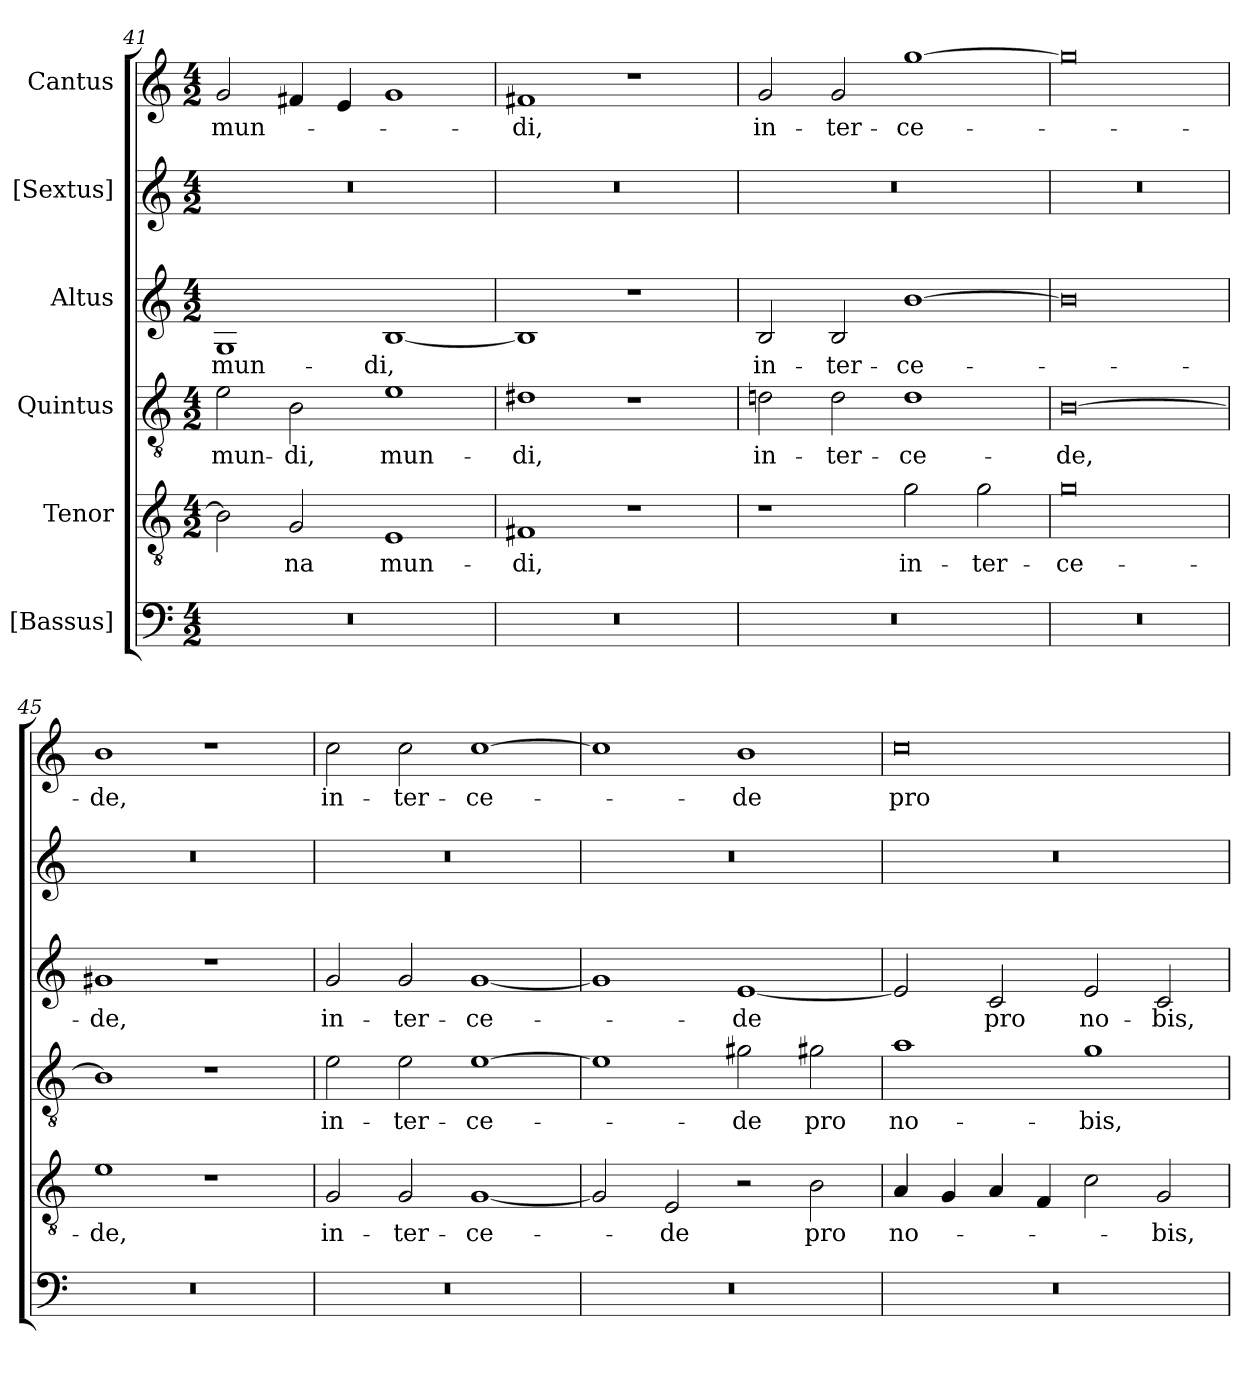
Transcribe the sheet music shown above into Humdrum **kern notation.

**kern	**kern	**text	**kern	**text	**kern	**text	**kern	**kern	**text
*part6	*part5	*part5	*part4	*part4	*part3	*part3	*part2	*part1	*part1
*staff6	*staff5	*staff5	*staff4	*staff4	*staff3	*staff3	*staff2	*staff1	*staff1
*I"[Bassus]	*I"Tenor	*	*I"Quintus	*	*I"Altus	*	*I"[Sextus]	*I"Cantus	*
*clefF4	*clefGv2	*	*clefGv2	*	*clefG2	*	*clefG2	*clefG2	*
*k[]	*k[]	*	*k[]	*	*k[]	*	*k[]	*k[]	*
*C:	*C:	*	*C:	*	*C:	*	*C:	*C:	*
*M4/2	*M4/2	*	*M4/2	*	*M4/2	*	*M4/2	*M4/2	*
=41	=41	=41	=41	=41	=41	=41	=41	=41	=41
0r	2B\]	.	2e\	mun-	1G/	mun-	0r	2g/	mun-
.	2G/	-na	2B\	-di,	.	.	.	4f#X/	.
.	.	.	.	.	.	.	.	4e/	.
.	1E/	mun-	1e\	mun-	[1B/	-di,	.	1g/	.
=42	=42	=42	=42	=42	=42	=42	=42	=42	=42
0r	1F#X/	-di,	1d#X\	-di,	1B/]	.	0r	1f#X/	-di,
.	1r	.	1r	.	1r	.	.	1r	.
=43	=43	=43	=43	=43	=43	=43	=43	=43	=43
0r	1r	.	2dn\	in-	2B/	in-	0r	2g/	in-
.	.	.	2d\	-ter-	2B/	-ter-	.	2g/	-ter-
.	2g\	in-	1d\	-ce-	[1b\	-ce-	.	[1gg\	-ce-
.	2g\	-ter-	.	.	.	.	.	.	.
=44	=44	=44	=44	=44	=44	=44	=44	=44	=44
0r	0g\	-ce-	[0B\	-de,	0b\]	.	0r	0gg\]	.
=45	=45	=45	=45	=45	=45	=45	=45	=45	=45
0r	1e\	-de,	1B\]	.	1g#X/	-de,	0r	1b\	-de,
.	1r	.	1r	.	1r	.	.	1r	.
=46	=46	=46	=46	=46	=46	=46	=46	=46	=46
0r	2G/	in-	2e\	in-	2g/	in-	0r	2cc\	in-
.	2G/	-ter-	2e\	-ter-	2g/	-ter-	.	2cc\	-ter-
.	[1G/	-ce-	[1e\	-ce-	[1g/	-ce-	.	[1cc\	-ce-
=47	=47	=47	=47	=47	=47	=47	=47	=47	=47
0r	2G/]	.	1e\]	.	1g/]	.	0r	1cc\]	.
.	2E/	-de	.	.	.	.	.	.	.
.	2r	.	2g#X\	-de	[1e/	-de	.	1b\	-de
.	2B\	pro	2g#X\	pro	.	.	.	.	.
=48	=48	=48	=48	=48	=48	=48	=48	=48	=48
0r	4A/	no-	1a\	no-	2e/]	.	0r	0cc\	pro
.	4G/	.	.	.	.	.	.	.	.
.	4A/	.	.	.	2c/	pro	.	.	.
.	4F/	.	.	.	.	.	.	.	.
.	2c\	.	1g\	-bis,	2e/	no-	.	.	.
.	2G/	-bis,	.	.	2c/	-bis,	.	.	.
=	=	=	=	=	=	=	=	=	=
*-	*-	*-	*-	*-	*-	*-	*-	*-	*-
